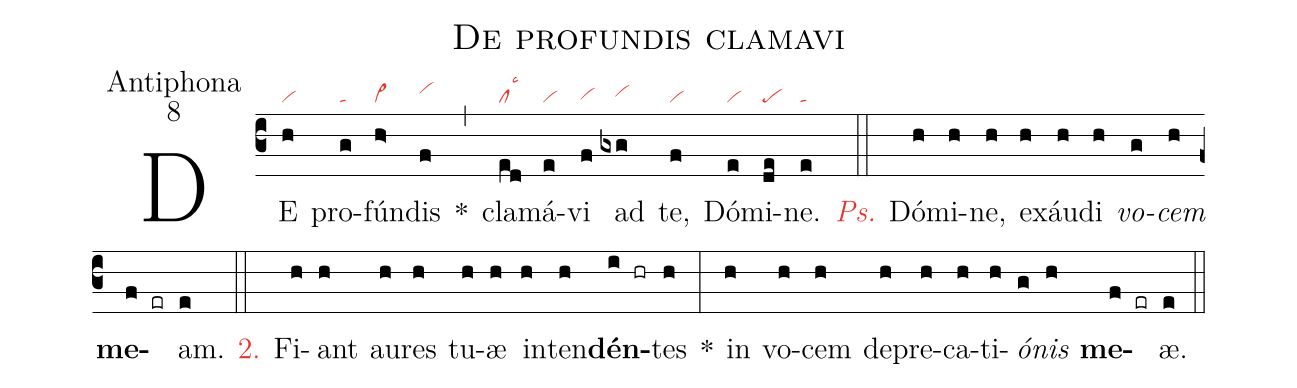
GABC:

name:De profundis clamavi;
office-part:Antiphona;
mode:8;
nabc-lines:1;
%%
(c3) DE(h|vi) pro(g|ta)fún(h>|vi>)dis(f|vihi) <sp>*</sp>(,) cla(ed|cllsc3)má(e|vi)vi(f|vihg) ad(gxg|////vihh) te,(f|vi) Dó(e|vi)mi(de|pe)ne.(e|ta) (::)

<i><c>Ps.</c></i> Dó(h)mi(h)ne,(h) ex(h)áu(h)di(h) <i>vo</i>(g)<i>cem</i>(h) <b>me</b>(f er)am.(e) (::)
<c>2.</c> Fi(h)ant(h) au(h)res(h) tu(h)æ(h) in(h)ten(h)<b>dén</b>(i hr)tes(h) *(:) in(h) vo(h)cem(h) de(h)pre(h)ca(h)ti(h)<i>ó</i>(g)<i>nis</i>(h) <b>me</b>(f er)æ.(e) (::)
